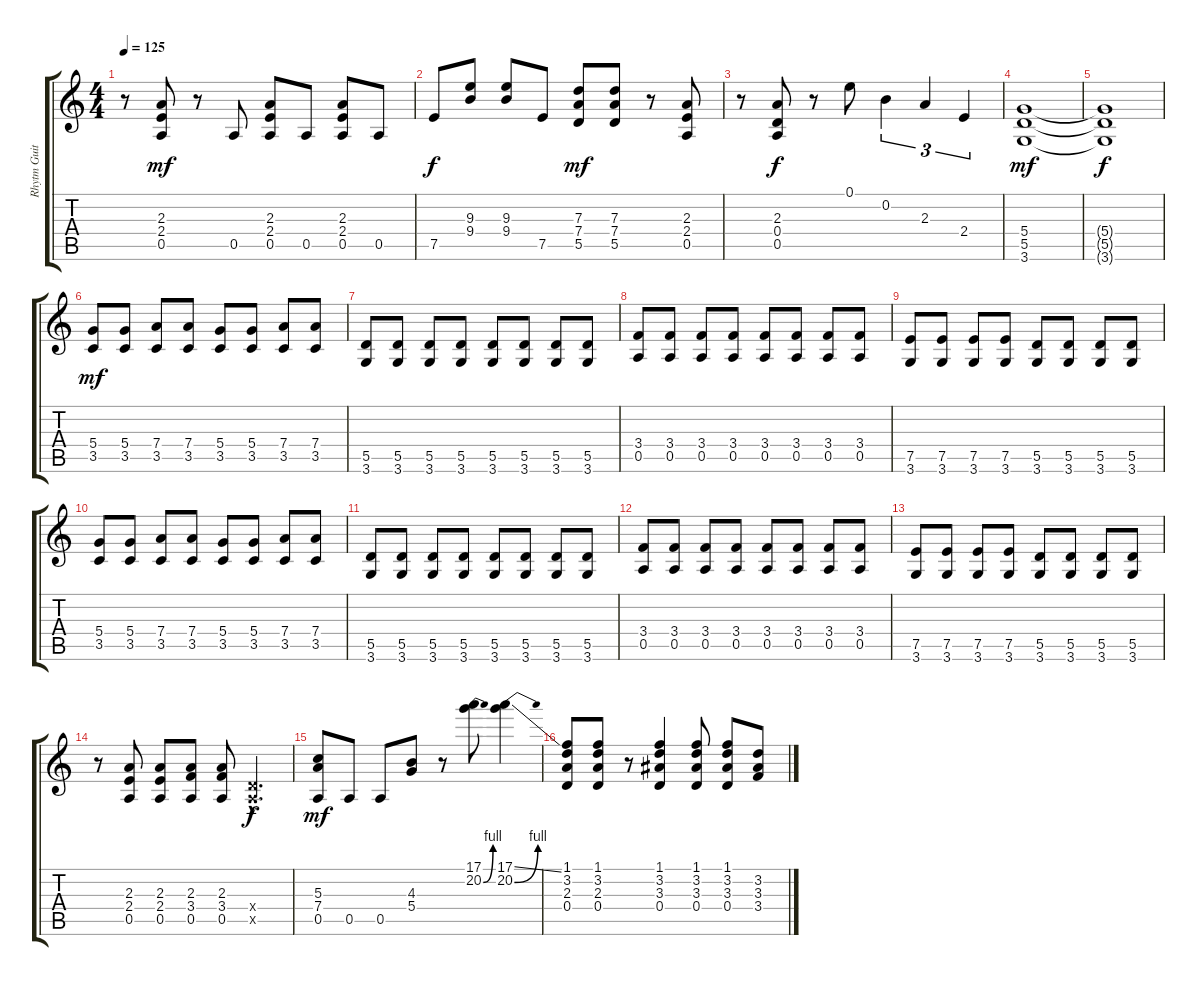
\track ("Rhytm Guitar" "Rhytm Guit") {instrument distortionguitar}
\staff {score tabs}
\tuning (E4 B3 G3 D3 A2 E2) {hide}
\ts (4 4)
\tempo 125
\clef g2
\ks c
r.8{dy f} (2.3 2.4 0.5).8{dy mf} r.8 0.5.8 (2.3 2.4 0.5).8 0.5.8 (2.3 2.4 0.5).8 0.5.8 |
7.5.8{dy f} (9.3 9.4).8 (9.3 9.4).8 7.5.8 (7.3 7.4 5.5).8{dy mf} (7.3 7.4 5.5).8 r.8 (2.3 2.4 0.5).8 |
r.8 (2.3 0.4 0.5).8{dy f} r.8 0.1.8 0.2.4{tu (3 2)} 2.3.4{tu (3 2)} 2.4.4{tu (3 2)} |
(5.4 5.5 3.6).1{dy mf} |
(5.4{t} 5.5{t} 3.6{t}).1{dy f} |
(5.4 3.5).8{dy mf} (5.4 3.5).8 (7.4 3.5).8 (7.4 3.5).8 (5.4 3.5).8 (5.4 3.5).8 (7.4 3.5).8 (7.4 3.5).8 |
(5.5 3.6).8 (5.5 3.6).8 (5.5 3.6).8 (5.5 3.6).8 (5.5 3.6).8 (5.5 3.6).8 (5.5 3.6).8 (5.5 3.6).8 |
(3.4 0.5).8 (3.4 0.5).8 (3.4 0.5).8 (3.4 0.5).8 (3.4 0.5).8 (3.4 0.5).8 (3.4 0.5).8 (3.4 0.5).8 |
(7.5 3.6).8 (7.5 3.6).8 (7.5 3.6).8 (7.5 3.6).8 (5.5 3.6).8 (5.5 3.6).8 (5.5 3.6).8 (5.5 3.6).8 |
(5.4 3.5).8 (5.4 3.5).8 (7.4 3.5).8 (7.4 3.5).8 (5.4 3.5).8 (5.4 3.5).8 (7.4 3.5).8 (7.4 3.5).8 |
(5.5 3.6).8 (5.5 3.6).8 (5.5 3.6).8 (5.5 3.6).8 (5.5 3.6).8 (5.5 3.6).8 (5.5 3.6).8 (5.5 3.6).8 |
(3.4 0.5).8 (3.4 0.5).8 (3.4 0.5).8 (3.4 0.5).8 (3.4 0.5).8 (3.4 0.5).8 (3.4 0.5).8 (3.4 0.5).8 |
(7.5 3.6).8 (7.5 3.6).8 (7.5 3.6).8 (7.5 3.6).8 (5.5 3.6).8 (5.5 3.6).8 (5.5 3.6).8 (5.5 3.6).8 |
r.8 (2.3 2.4 0.5).8 (2.3 2.4 0.5).8 (2.3 3.4 0.5).8 (2.3 3.4 0.5).8 (0.4{hac x} 0.5{hac x}).4{d dy f} |
(5.3 7.4 0.5).8{dy mf} 0.5.8 0.5.8 (4.3 5.4).8 r.8 (17.1 20.2{be (bend 0 0 60 4)}).8 (17.1{ss} 20.2{be (bend 0 0 60 4)}).4 |
(1.1 3.2 2.3 0.4).8 (1.1 3.2 2.3 0.4).8 r.8 (1.1 3.2 3.3 0.4).4 (1.1 3.2 3.3 0.4).8 (1.1 3.2 3.3 0.4).8 (3.2 3.3 3.4).8
